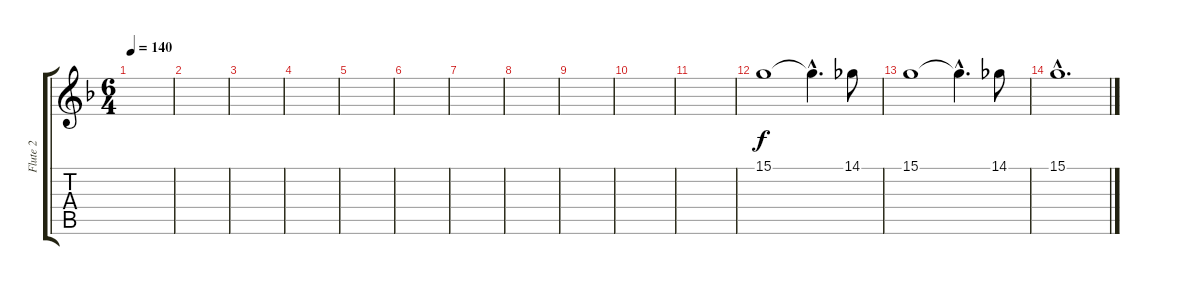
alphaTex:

\track ("Flute 2" "Flute 2") {instrument flute}
\staff {score tabs}
\tuning (E4 B3 G3 D3 A2 E2) {hide}
\ts (6 4)
\tempo 140
\clef g2
\ks dminor
|
|
|
|
|
|
|
|
|
|
|
15.1.1 15.1{hac t}.4{d} 14.1.8 |
15.1.1 15.1{hac t}.4{d} 14.1.8 |
15.1{hac}.1{d}
